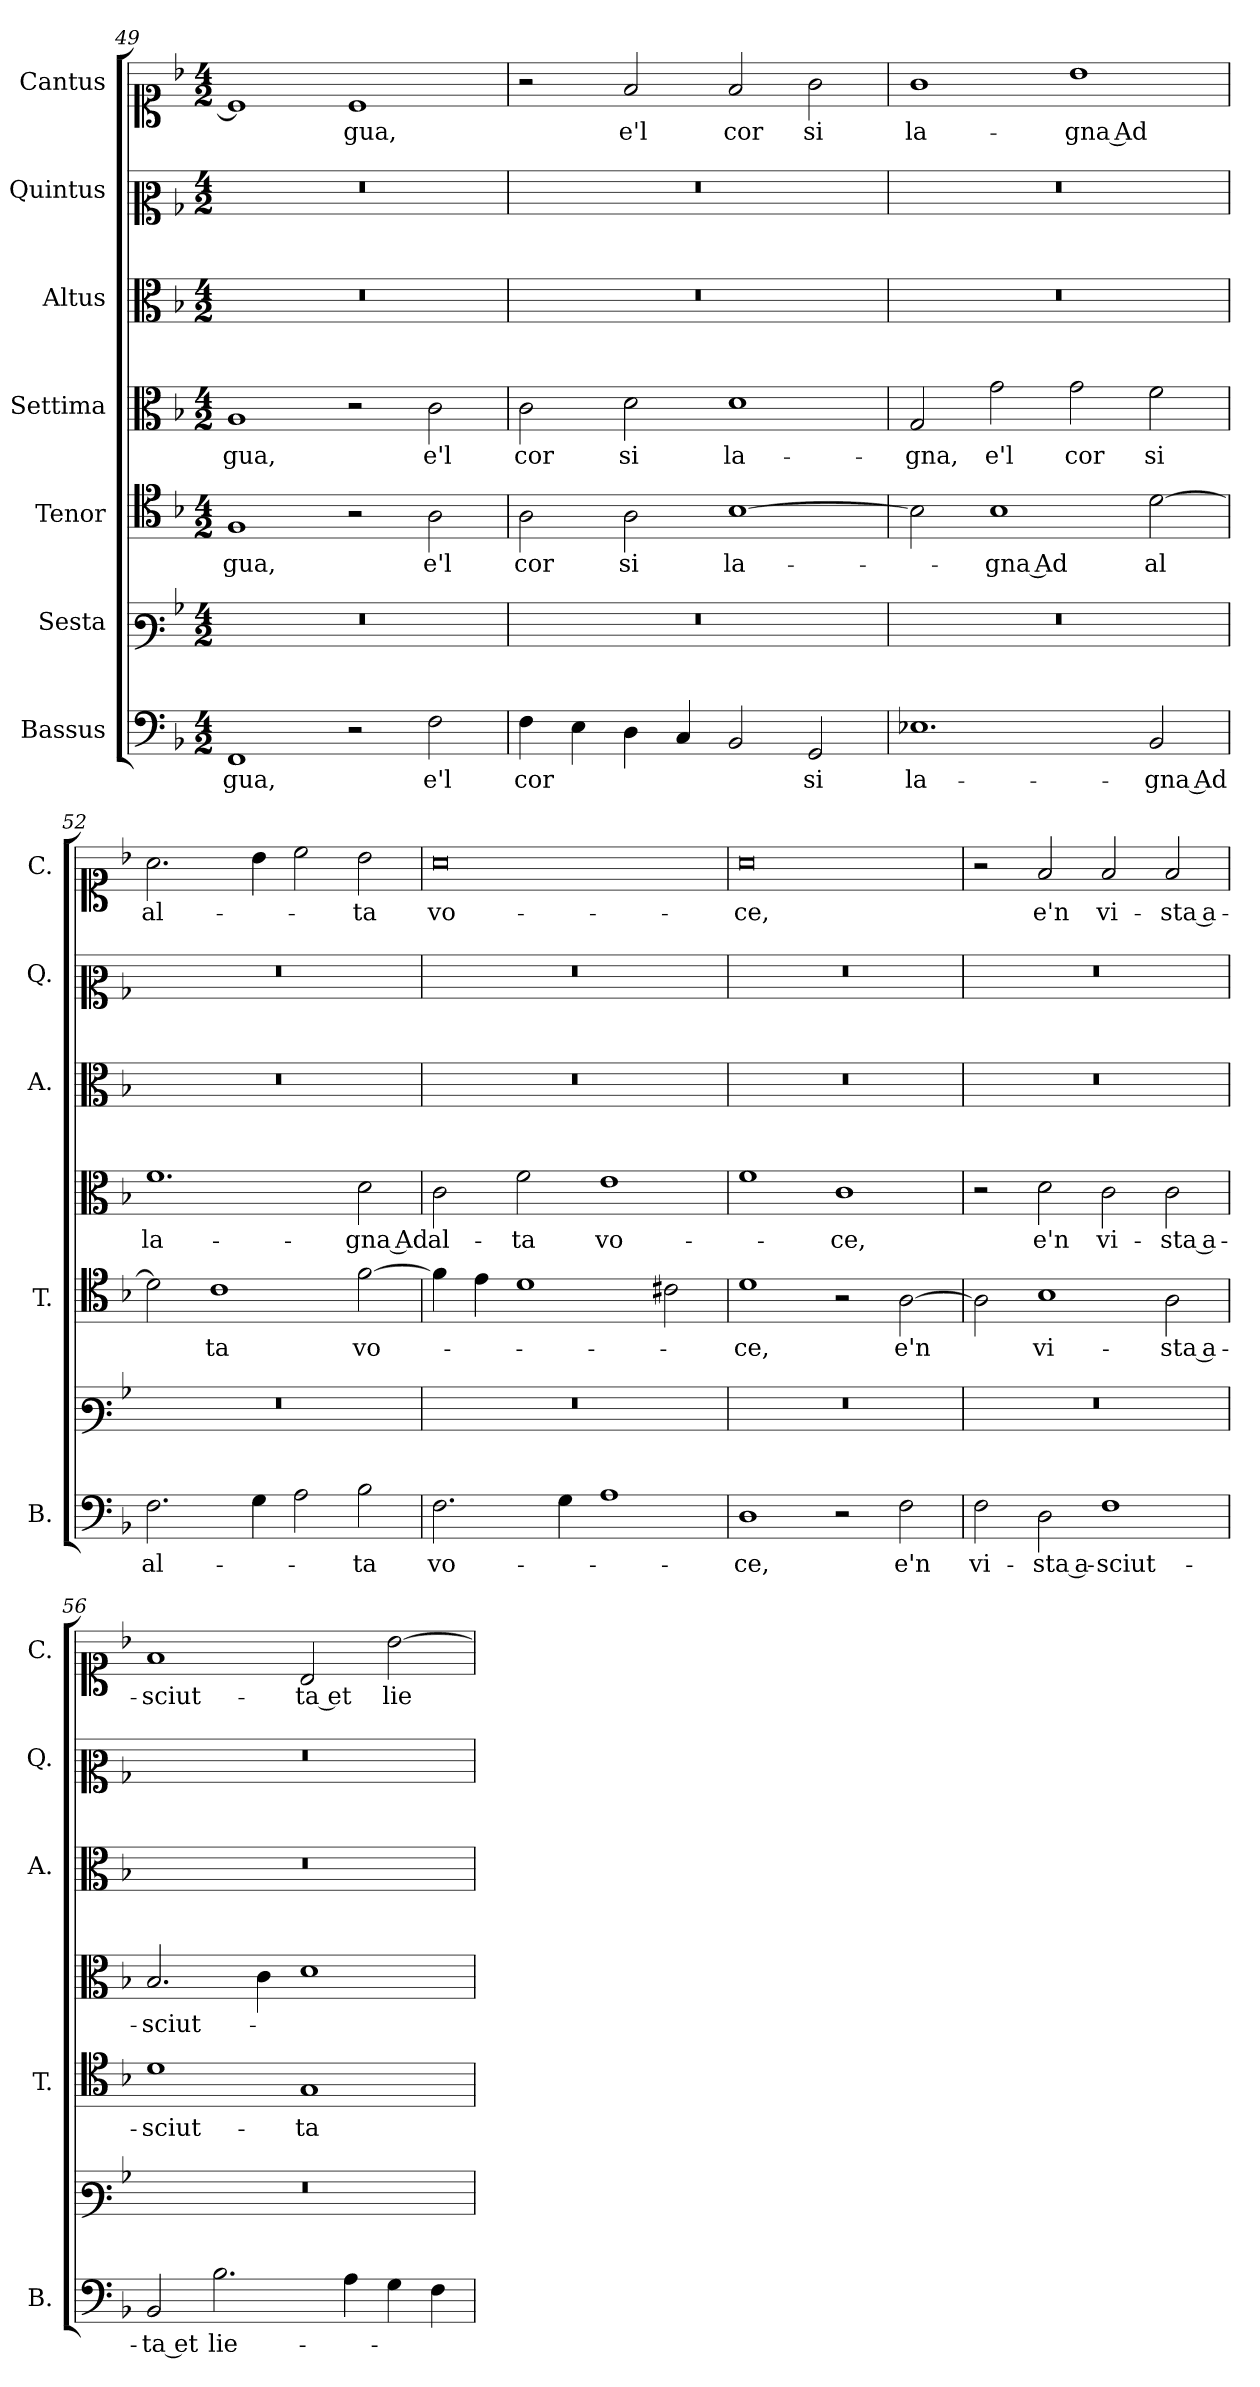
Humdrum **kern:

**kern	**text	**kern	**kern	**text	**kern	**text	**kern	**kern	**kern	**text
*part7	*part7	*part6	*part5	*part5	*part4	*part4	*part3	*part2	*part1	*part1
*staff7	*staff7	*staff6	*staff5	*staff5	*staff4	*staff4	*staff3	*staff2	*staff1	*staff1
*I"Bassus	*	*I"Sesta	*I"Tenor	*	*I"Settima	*	*I"Altus	*I"Quintus	*I"Cantus	*
*I'B.	*	*	*I'T.	*	*	*	*I'A.	*I'Q.	*I'C.	*
!!LO:PB:g=z
*clefF4	*	*clefF3	*clefC4	*	*clefC3	*	*clefC3	*clefC2	*clefC1	*
*k[b-]	*	*k[b-]	*k[b-]	*	*k[b-]	*	*k[b-]	*k[b-]	*k[b-]	*
*M4/2	*	*M4/2	*M4/2	*	*M4/2	*	*M4/2	*M4/2	*M4/2	*
=49	=49	=49	=49	=49	=49	=49	=49	=49	=49	=49
!	!LO:LY:b	!	!	!LO:LY:b	!	!LO:LY:b	!	!	!	!
1FF	gua,	0r	1F	-gua,	1A	-gua,	0r	0r	1c]	.
!	!	!	!	!	!	!	!	!	!	!LO:LY:b
2r	.	.	2r	.	2r	.	.	.	1c	-gua,
!	!LO:LY:b	!	!	!LO:LY:b	!	!LO:LY:b	!	!	!	!
2F\	e'l	.	2A\	e'l	2c\	e'l	.	.	.	.
=50	=50	=50	=50	=50	=50	=50	=50	=50	=50	=50
!	!LO:LY:b	!	!	!LO:LY:b	!	!LO:LY:b	!	!	!	!
4F\	cor	0r	2A\	cor	2c\	cor	0r	0r	2r	.
4E\	.	.	.	.	.	.	.	.	.	.
!	!	!	!	!LO:LY:b	!	!LO:LY:b	!	!	!	!LO:LY:b
4D\	.	.	2A\	si	2d\	si	.	.	2f/	e'l
4C/	.	.	.	.	.	.	.	.	.	.
!	!	!	!	!LO:LY:b	!	!LO:LY:b	!	!	!	!LO:LY:b
2BB-/	.	.	[1B-	la-	1d	la-	.	.	2f/	cor
!	!LO:LY:b	!	!	!	!	!	!	!	!	!LO:LY:b
2GG/	si	.	.	.	.	.	.	.	2g\	si
=51	=51	=51	=51	=51	=51	=51	=51	=51	=51	=51
!	!LO:LY:b	!	!	!	!	!LO:LY:b	!	!	!	!LO:LY:b
1.E-X	la-	0r	2B-\]	.	2G/	-gna,	0r	0r	1g	la-
!	!	!	!	!LO:LY:b	!	!LO:LY:b	!	!	!	!
.	.	.	1B-	-gna Ad	2g\	e'l	.	.	.	.
!	!	!	!	!	!	!LO:LY:b	!	!	!	!LO:LY:b
.	.	.	.	.	2g\	cor	.	.	1b-	-gna Ad
!	!LO:LY:b	!	!	!LO:LY:b	!	!LO:LY:b	!	!	!	!
2BB-/	-gna Ad	.	[2d\	al	2f\	si	.	.	.	.
=52	=52	=52	=52	=52	=52	=52	=52	=52	=52	=52
!	!LO:LY:b	!	!	!	!	!LO:LY:b	!	!	!	!LO:LY:b
2.F\	al-	0r	2d\]	.	1.f	la-	0r	0r	2.a\	al-
!	!	!	!	!LO:LY:b	!	!	!	!	!	!
.	.	.	1c	ta	.	.	.	.	.	.
4G\	.	.	.	.	.	.	.	.	4b-\	.
2A\	.	.	.	.	.	.	.	.	2cc\	.
!	!LO:LY:b	!	!	!LO:LY:b	!	!LO:LY:b	!	!	!	!LO:LY:b
2B-\	-ta	.	[2f\	vo-	2d\	-gna Ad	.	.	2b-\	-ta
=53	=53	=53	=53	=53	=53	=53	=53	=53	=53	=53
!	!LO:LY:b	!	!	!	!	!LO:LY:b	!	!	!	!LO:LY:b
2.F\	vo-	0r	4f\]	.	2c\	al-	0r	0r	0a	vo-
.	.	.	4e\	.	.	.	.	.	.	.
!	!	!	!	!	!	!LO:LY:b	!	!	!	!
.	.	.	1d	.	2f\	-ta	.	.	.	.
4G\	.	.	.	.	.	.	.	.	.	.
!	!	!	!	!	!	!LO:LY:b	!	!	!	!
1A	.	.	.	.	1e	vo-	.	.	.	.
.	.	.	2c#X\	.	.	.	.	.	.	.
=54	=54	=54	=54	=54	=54	=54	=54	=54	=54	=54
!	!LO:LY:b	!	!	!LO:LY:b	!	!	!	!	!	!LO:LY:b
1D	-ce,	0r	1d	-ce,	1f	.	0r	0r	0a	-ce,
!	!	!	!	!	!	!LO:LY:b	!	!	!	!
2r	.	.	2r	.	1c	-ce,	.	.	.	.
!	!LO:LY:b	!	!	!LO:LY:b	!	!	!	!	!	!
2F\	e'n	.	[2A\	e'n	.	.	.	.	.	.
=55	=55	=55	=55	=55	=55	=55	=55	=55	=55	=55
!	!LO:LY:b	!	!	!	!	!	!	!	!	!
2F\	vi-	0r	2A\]	.	2r	.	0r	0r	2r	.
!	!LO:LY:b	!	!	!LO:LY:b	!	!LO:LY:b	!	!	!	!LO:LY:b
2D\	-sta a-	.	1B-	vi-	2d\	e'n	.	.	2f/	e'n
!	!LO:LY:b	!	!	!	!	!LO:LY:b	!	!	!	!LO:LY:b
1F	-sciut-	.	.	.	2c\	vi-	.	.	2f/	vi-
!	!	!	!	!LO:LY:b	!	!LO:LY:b	!	!	!	!LO:LY:b
.	.	.	2A\	-sta a-	2c\	-sta a-	.	.	2f/	-sta a-
!!LO:PB:g=z
=56	=56	=56	=56	=56	=56	=56	=56	=56	=56	=56
!	!LO:LY:b	!	!	!LO:LY:b	!	!LO:LY:b	!	!	!	!LO:LY:b
2BB-/	ta et	0r	1d	sciut-	2.B-/	-sciut-	0r	0r	1f	-sciut-
!	!LO:LY:b	!	!	!	!	!	!	!	!	!
2.B-\	lie-	.	.	.	.	.	.	.	.	.
.	.	.	.	.	4c\	.	.	.	.	.
!	!	!	!	!LO:LY:b	!	!	!	!	!	!LO:LY:b
.	.	.	1G	-ta	1d	.	.	.	2B-/	-ta et
4A\	.	.	.	.	.	.	.	.	.	.
!	!	!	!	!	!	!	!	!	!	!LO:LY:b
4G\	.	.	.	.	.	.	.	.	[2b-\	lie-
4F\	.	.	.	.	.	.	.	.	.	.
=	=	=	=	=	=	=	=	=	=	=
*-	*-	*-	*-	*-	*-	*-	*-	*-	*-	*-
